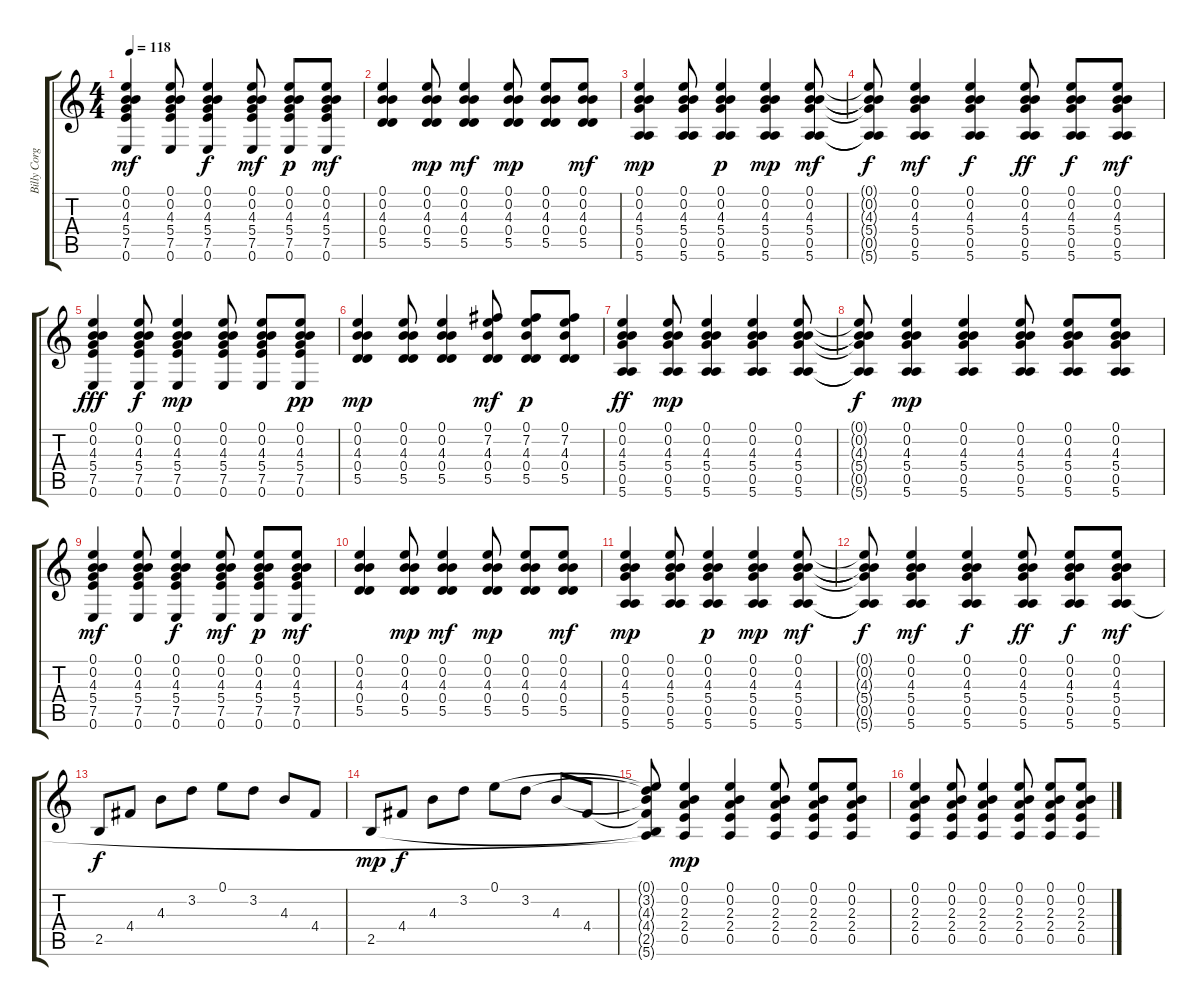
\track ("Billy Corgan" "Billy Corg") {instrument distortionguitar bank 7}
\staff {score tabs}
\tuning (E4 B3 G3 D3 A2 E2) {hide}
\ts (4 4)
\tempo 118
\clef g2
\ks c
(0.1 0.2 4.3 5.4 7.5 0.6).4{dy mf} (0.1 0.2 4.3 5.4 7.5 0.6).8 (0.1 0.2 4.3 5.4 7.5 0.6).4{dy f} (0.1 0.2 4.3 5.4 7.5 0.6).8{dy mf} (0.1 0.2 4.3 5.4 7.5 0.6).8{dy p} (0.1 0.2 4.3 5.4 7.5 0.6).8{dy mf} |
(0.1 0.2 4.3 0.4 5.5).4 (0.1 0.2 4.3 0.4 5.5).8{dy mp} (0.1 0.2 4.3 0.4 5.5).4{dy mf} (0.1 0.2 4.3 0.4 5.5).8{dy mp} (0.1 0.2 4.3 0.4 5.5).8 (0.1 0.2 4.3 0.4 5.5).8{dy mf} |
(0.1 0.2 4.3 5.4 0.5 5.6).4{dy mp} (0.1 0.2 4.3 5.4 0.5 5.6).8 (0.1 0.2 4.3 5.4 0.5 5.6).4{dy p} (0.1 0.2 4.3 5.4 0.5 5.6).4{dy mp} (0.1 0.2 4.3 5.4 0.5 5.6).8{dy mf} |
(0.1{t} 0.2{t} 4.3{t} 5.4{t} 0.5{t} 5.6{t}).8{dy f} (0.1 0.2 4.3 5.4 0.5 5.6).4{dy mf} (0.1 0.2 4.3 5.4 0.5 5.6).4{dy f} (0.1 0.2 4.3 5.4 0.5 5.6).8{dy ff} (0.1 0.2 4.3 5.4 0.5 5.6).8{dy f} (0.1 0.2 4.3 5.4 0.5 5.6).8{dy mf} |
(0.1 0.2 4.3 5.4 7.5 0.6).4{dy fff} (0.1 0.2 4.3 5.4 7.5 0.6).8{dy f} (0.1 0.2 4.3 5.4 7.5 0.6).4{dy mp} (0.1 0.2 4.3 5.4 7.5 0.6).8 (0.1 0.2 4.3 5.4 7.5 0.6).8 (0.1 0.2 4.3 5.4 7.5 0.6).8{dy pp} |
(0.1 0.2 4.3 0.4 5.5).4{dy mp} (0.1 0.2 4.3 0.4 5.5).8 (0.1 0.2 4.3 0.4 5.5).4 (0.1 7.2 4.3 0.4 5.5).8{dy mf} (0.1 7.2 4.3 0.4 5.5).8{dy p} (0.1 7.2 4.3 0.4 5.5).8 |
(0.1 0.2 4.3 5.4 0.5 5.6).4{dy ff} (0.1 0.2 4.3 5.4 0.5 5.6).8{dy mp} (0.1 0.2 4.3 5.4 0.5 5.6).4 (0.1 0.2 4.3 5.4 0.5 5.6).4 (0.1 0.2 4.3 5.4 0.5 5.6).8 |
(0.1{t} 0.2{t} 4.3{t} 5.4{t} 0.5{t} 5.6{t}).8{dy f} (0.1 0.2 4.3 5.4 0.5 5.6).4{dy mp} (0.1 0.2 4.3 5.4 0.5 5.6).4 (0.1 0.2 4.3 5.4 0.5 5.6).8 (0.1 0.2 4.3 5.4 0.5 5.6).8 (0.1 0.2 4.3 5.4 0.5 5.6).8 |
(0.1 0.2 4.3 5.4 7.5 0.6).4{dy mf} (0.1 0.2 4.3 5.4 7.5 0.6).8 (0.1 0.2 4.3 5.4 7.5 0.6).4{dy f} (0.1 0.2 4.3 5.4 7.5 0.6).8{dy mf} (0.1 0.2 4.3 5.4 7.5 0.6).8{dy p} (0.1 0.2 4.3 5.4 7.5 0.6).8{dy mf} |
(0.1 0.2 4.3 0.4 5.5).4 (0.1 0.2 4.3 0.4 5.5).8{dy mp} (0.1 0.2 4.3 0.4 5.5).4{dy mf} (0.1 0.2 4.3 0.4 5.5).8{dy mp} (0.1 0.2 4.3 0.4 5.5).8 (0.1 0.2 4.3 0.4 5.5).8{dy mf} |
(0.1 0.2 4.3 5.4 0.5 5.6).4{dy mp} (0.1 0.2 4.3 5.4 0.5 5.6).8 (0.1 0.2 4.3 5.4 0.5 5.6).4{dy p} (0.1 0.2 4.3 5.4 0.5 5.6).4{dy mp} (0.1 0.2 4.3 5.4 0.5 5.6).8{dy mf} |
(0.1{t} 0.2{t} 4.3{t} 5.4{t} 0.5{t} 5.6{t}).8{dy f} (0.1 0.2 4.3 5.4 0.5 5.6).4{dy mf} (0.1 0.2 4.3 5.4 0.5 5.6).4{dy f} (0.1 0.2 4.3 5.4 0.5 5.6).8{dy ff} (0.1 0.2 4.3 5.4 0.5 5.6).8{dy f} (0.1 0.2 4.3 5.4 0.5 5.6).8{dy mf} |
2.5.8{dy f volume 12} 4.4.8 4.3.8 3.2.8 0.1.8 3.2.8 4.3.8 4.4.8 |
2.5.8{dy mp} 4.4.8{dy f} 4.3.8 3.2.8 0.1.8 3.2.8 4.3.8 4.4.8 |
(0.1{t} 3.2{t} 4.3{t} 4.4{t} 2.5{t} 5.6{t}).8 (0.1 0.2 2.3 2.4 0.5).4{dy mp} (0.1 0.2 2.3 2.4 0.5).4 (0.1 0.2 2.3 2.4 0.5).8 (0.1 0.2 2.3 2.4 0.5).8 (0.1 0.2 2.3 2.4 0.5).8 |
(0.1 0.2 2.3 2.4 0.5).4 (0.1 0.2 2.3 2.4 0.5).8 (0.1 0.2 2.3 2.4 0.5).4 (0.1 0.2 2.3 2.4 0.5).8 (0.1 0.2 2.3 2.4 0.5).8 (0.1 0.2 2.3 2.4 0.5).8
